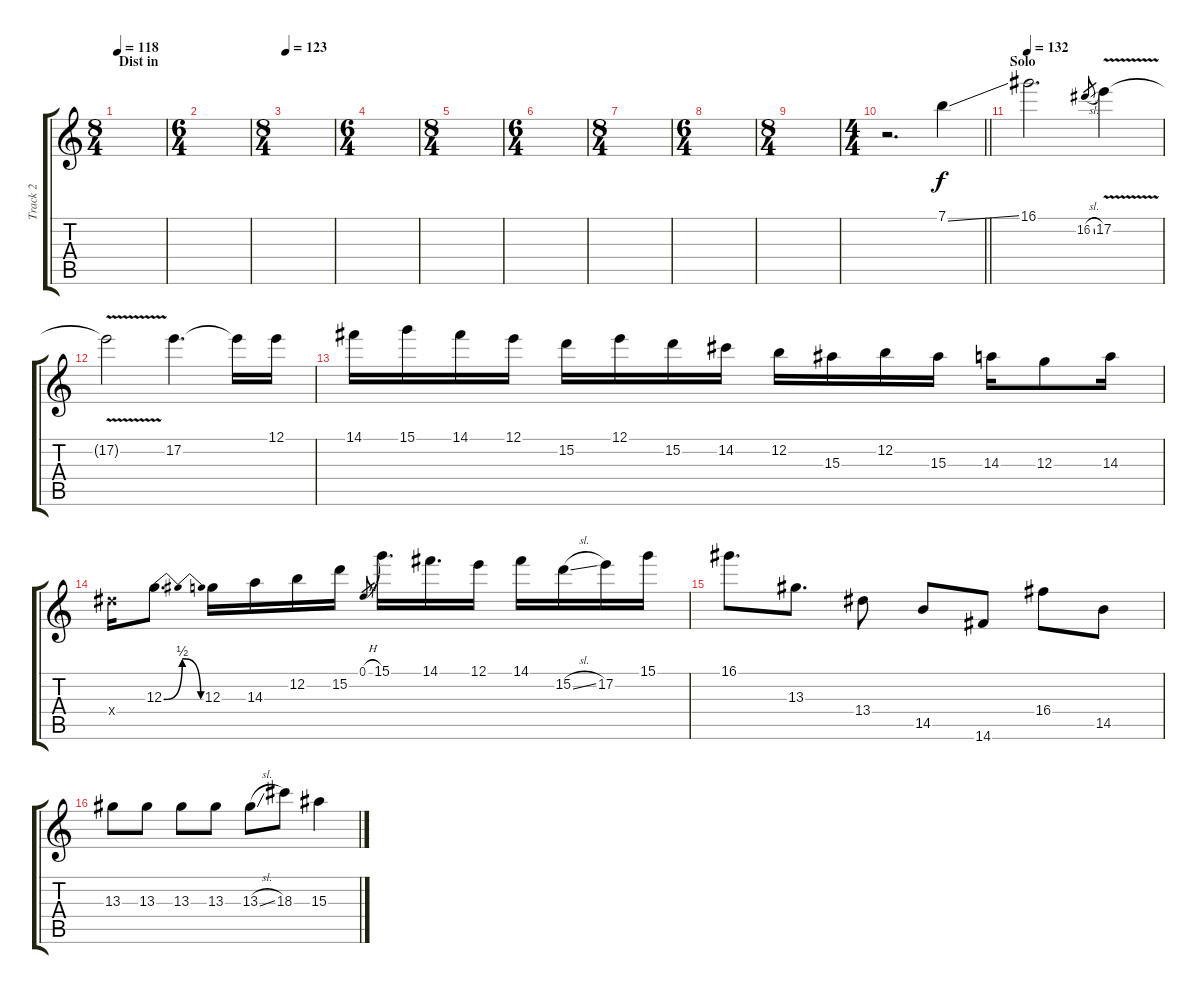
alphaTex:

\track ("Track 2" "Track 2") {instrument electricguitarjazz}
\staff {score tabs}
\tuning (E4 B3 G3 D3 A2 E2) {hide}
\ts (8 4)
\section ("" "Dist in")
\tempo 118
\clef g2
\ks c
|
\ts (6 4)
|
\ts (8 4)
\tempo 123
|
\ts (6 4)
|
\ts (8 4)
|
\ts (6 4)
|
\ts (8 4)
|
\ts (6 4)
|
\ts (8 4)
|
\ts (4 4)
\barLineRight lightlight
r.2{d balance 3} 7.1{ss}.4 |
\section ("" "Solo")
\tempo 132
16.1.2{d} 16.2{sl}.8{gr} 17.2{v}.4 |
17.2{t}.2 17.2.4{d} 17.2{t}.16 12.1.16 |
14.1.16 15.1.16 14.1.16 12.1.16 15.2.16 12.1.16 15.2.16 14.2.16 12.2.16 15.3.16 12.2.16 15.3.16 14.3.16 12.3.8 14.3.16 |
13.4{x}.16 12.3{be (bendrelease 0 0 30 2 51 2 60 0)}.8{d} 12.3.16 14.3.16 12.2.16 15.2.16 0.1{h}.8{gr} 15.1.16{d} 14.1.16{d} 12.1.16 14.1.16 15.2{sl}.16 17.2.16 15.1.16 |
16.1.8{d} 13.3.8{d} 13.4.8 14.5.8 14.6.8 16.4.8 14.5.8 |
13.3.8 13.3.8 13.3.8 13.3.8 13.3{sl}.8 18.3.8 15.3.4
